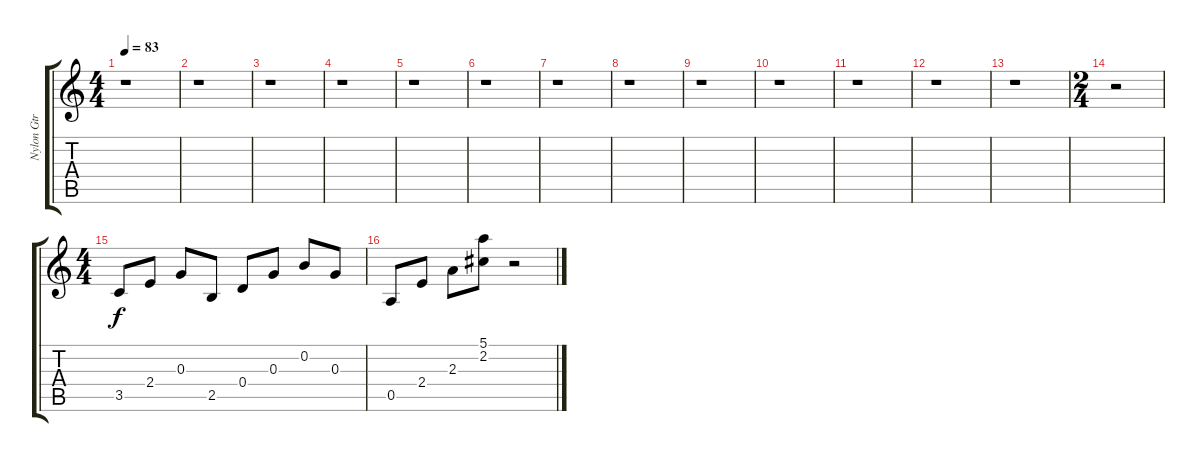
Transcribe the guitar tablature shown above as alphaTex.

\track ("Nylon Gtr" "Nylon Gtr") {instrument acousticguitarnylon}
\staff {score tabs}
\tuning (E4 B3 G3 D3 A2 E2) {hide}
\ts (4 4)
\tempo 83
\clef g2
\ks c
r.1{dy mf} |
r.1 |
r.1 |
r.1 |
r.1 |
r.1 |
r.1 |
r.1 |
r.1 |
r.1 |
r.1 |
r.1 |
r.1 |
\ts (2 4)
r.2 |
\ts (4 4)
3.5.8{dy f volume 12} 2.4.8 0.3.8 2.5.8 0.4.8 0.3.8 0.2.8 0.3.8 |
0.5.8 2.4.8 2.3.8 (5.1 2.2).8 r.2
